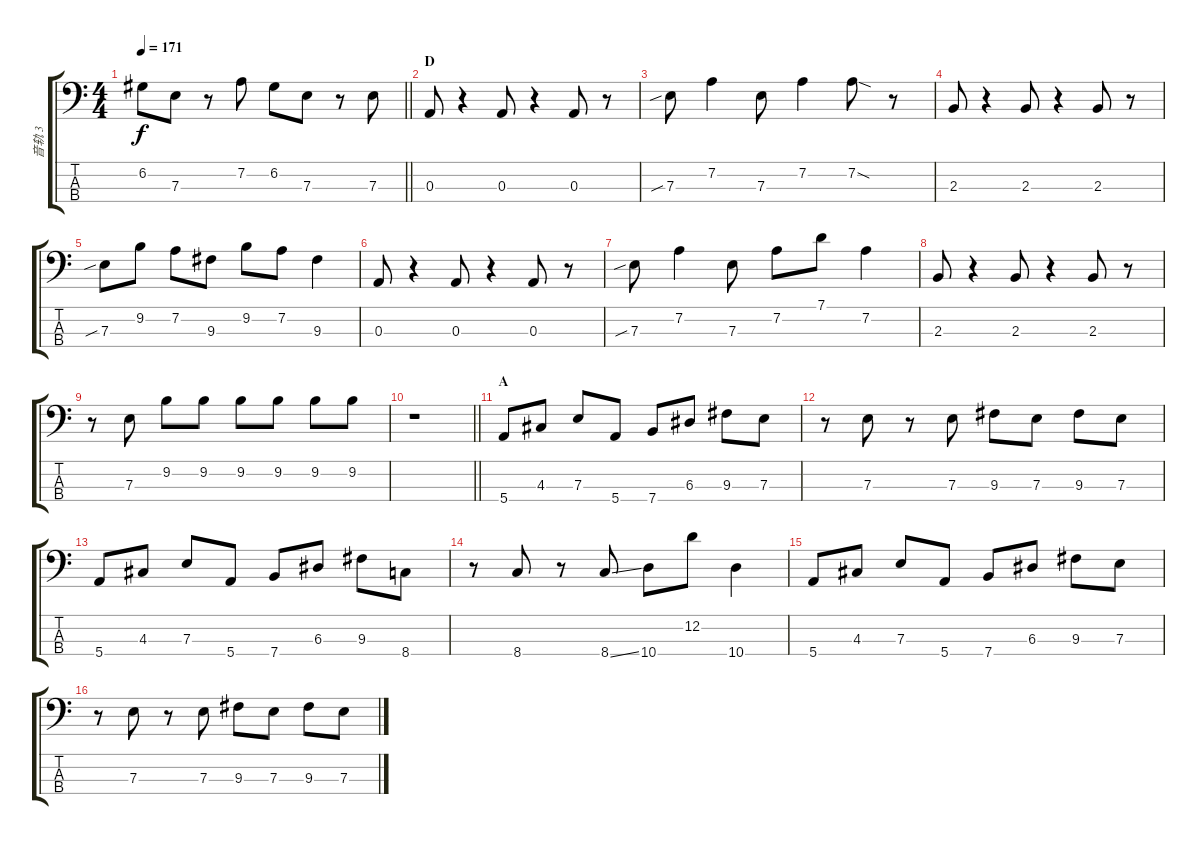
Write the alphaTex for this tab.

\track ("音轨 3" "音轨 3") {instrument electricbassfinger}
\staff {score tabs}
\tuning (G2 D2 A1 E1) {hide}
\ts (4 4)
\tempo 171
\clef f4
\barLineRight lightlight
\ks c
6.2.8{dy f} 7.3.8 r.8 7.2.8 6.2.8 7.3.8 r.8 7.3.8 |
\section ("" "D")
0.3.8 r.4 0.3.8 r.4 0.3.8 r.8 |
7.3{sib}.8 7.2.4 7.3.8 7.2.4 7.2{sod}.8 r.8 |
2.3.8 r.4 2.3.8 r.4 2.3.8 r.8 |
7.3{sib}.8 9.2.8 7.2.8 9.3.8 9.2.8 7.2.8 9.3.4 |
0.3.8 r.4 0.3.8 r.4 0.3.8 r.8 |
7.3{sib}.8 7.2.4 7.3.8 7.2.8 7.1.8 7.2.4 |
2.3.8 r.4 2.3.8 r.4 2.3.8 r.8 |
r.8 7.3.8 9.2.8 9.2.8 9.2.8 9.2.8 9.2.8 9.2.8 |
\barLineRight lightlight
r.1 |
\section ("" "A")
5.4.8 4.3.8 7.3.8 5.4.8 7.4.8 6.3.8 9.3.8 7.3.8 |
r.8 7.3.8 r.8 7.3.8 9.3.8 7.3.8 9.3.8 7.3.8 |
5.4.8 4.3.8 7.3.8 5.4.8 7.4.8 6.3.8 9.3.8 8.4.8 |
r.8 8.4.8 r.8 8.4{ss}.8 10.4.8 12.2.8 10.4.4 |
5.4.8 4.3.8 7.3.8 5.4.8 7.4.8 6.3.8 9.3.8 7.3.8 |
r.8 7.3.8 r.8 7.3.8 9.3.8 7.3.8 9.3.8 7.3.8
